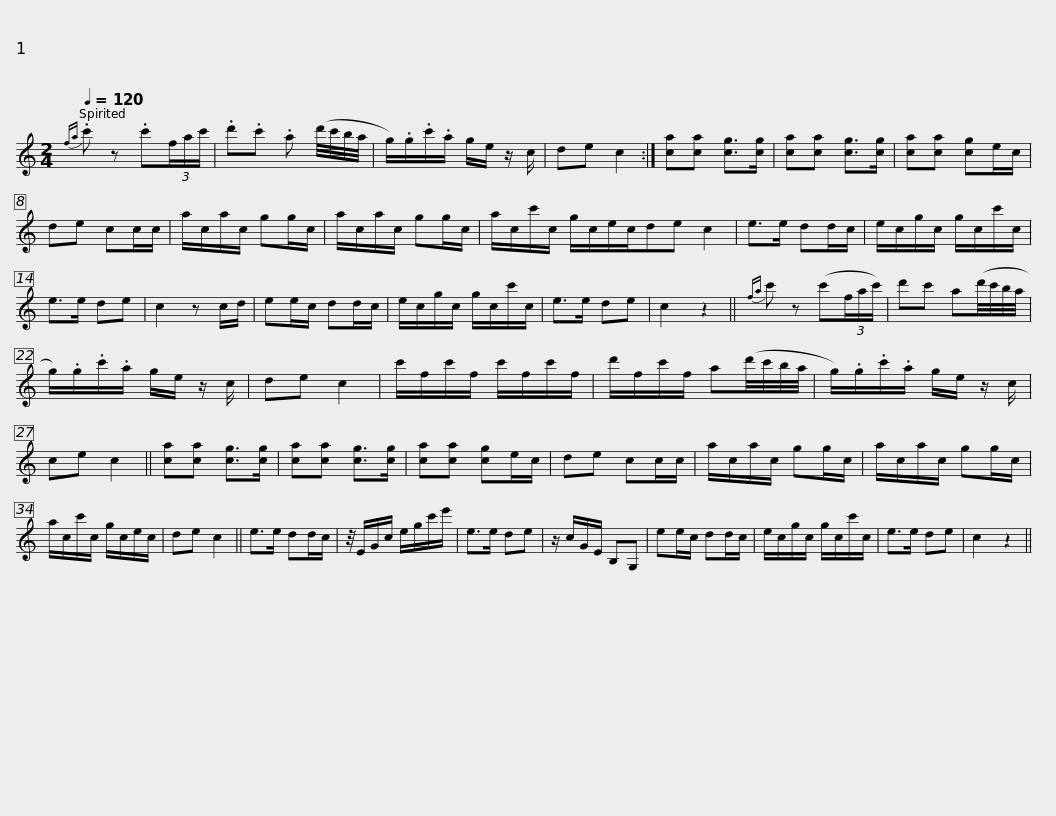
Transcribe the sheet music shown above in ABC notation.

X:1
L:1/8
Q:1/4=120
M:2/4
I:linebreak $
K:C
V:1 treble
V:1
{fa} .c' z .c'(3f/a/c'/ | .d'.c' .a (d'/4c'/4b/4a/4 | g/).g/.c'/.a/ g/e/ z/ c/ | de c2 :| [ca][ca] [cg]>[cg] | %5
 [ca][ca] [cg]>[cg] | [ca][ca] [cg]e/c/ |$ de cc/c/ | a/c/a/c/ gg/c/ | a/c/a/c/ gg/c/ | %10
 a/c/c'/c/ g/c/e/c/de c2 | e>e dd/c/ | e/c/g/c/ g/c/c'/c/ | e>e de |$ c2 z c/d/ | %15
 ee/c/ dd/c/ | e/c/g/c/ g/c/c'/c/ | e>e de | c2 z2 ||{fa} c' z (c'(3f/a/c'/) | %20
 d'c' a(d'/4c'/4b/4a/4 |$ g/).g/.c'/.a/ g/e/ z/ c/ | de c2 | c'/f/c'/f/ c'/f/c'/f/ | d'/f/c'/f/ a(d'/4c'/4b/4a/4 | %25
 g/).g/.c'/.a/ g/e/ z/ c/ | ce c2 || [ca][ca] [cg]>[cg] |$ [ca][ca] [cg]>[cg] | [ca][ca] [cg]e/c/ | %30
 de cc/c/ | a/c/a/c/ gg/c/ | a/c/a/c/ gg/c/ | a/c/c'/c/ g/c/e/c/ | de c2 || %35
 e>e dd/c/ |$ z/4 E/G/c/ e/g/c'/e'/ | e>e de | z/ c/G/E/ B,G, | ee/c/ dd/c/ | %40
 e/c/g/c/ g/c/c'/c/ | e>e de | c2 z2 || %43
